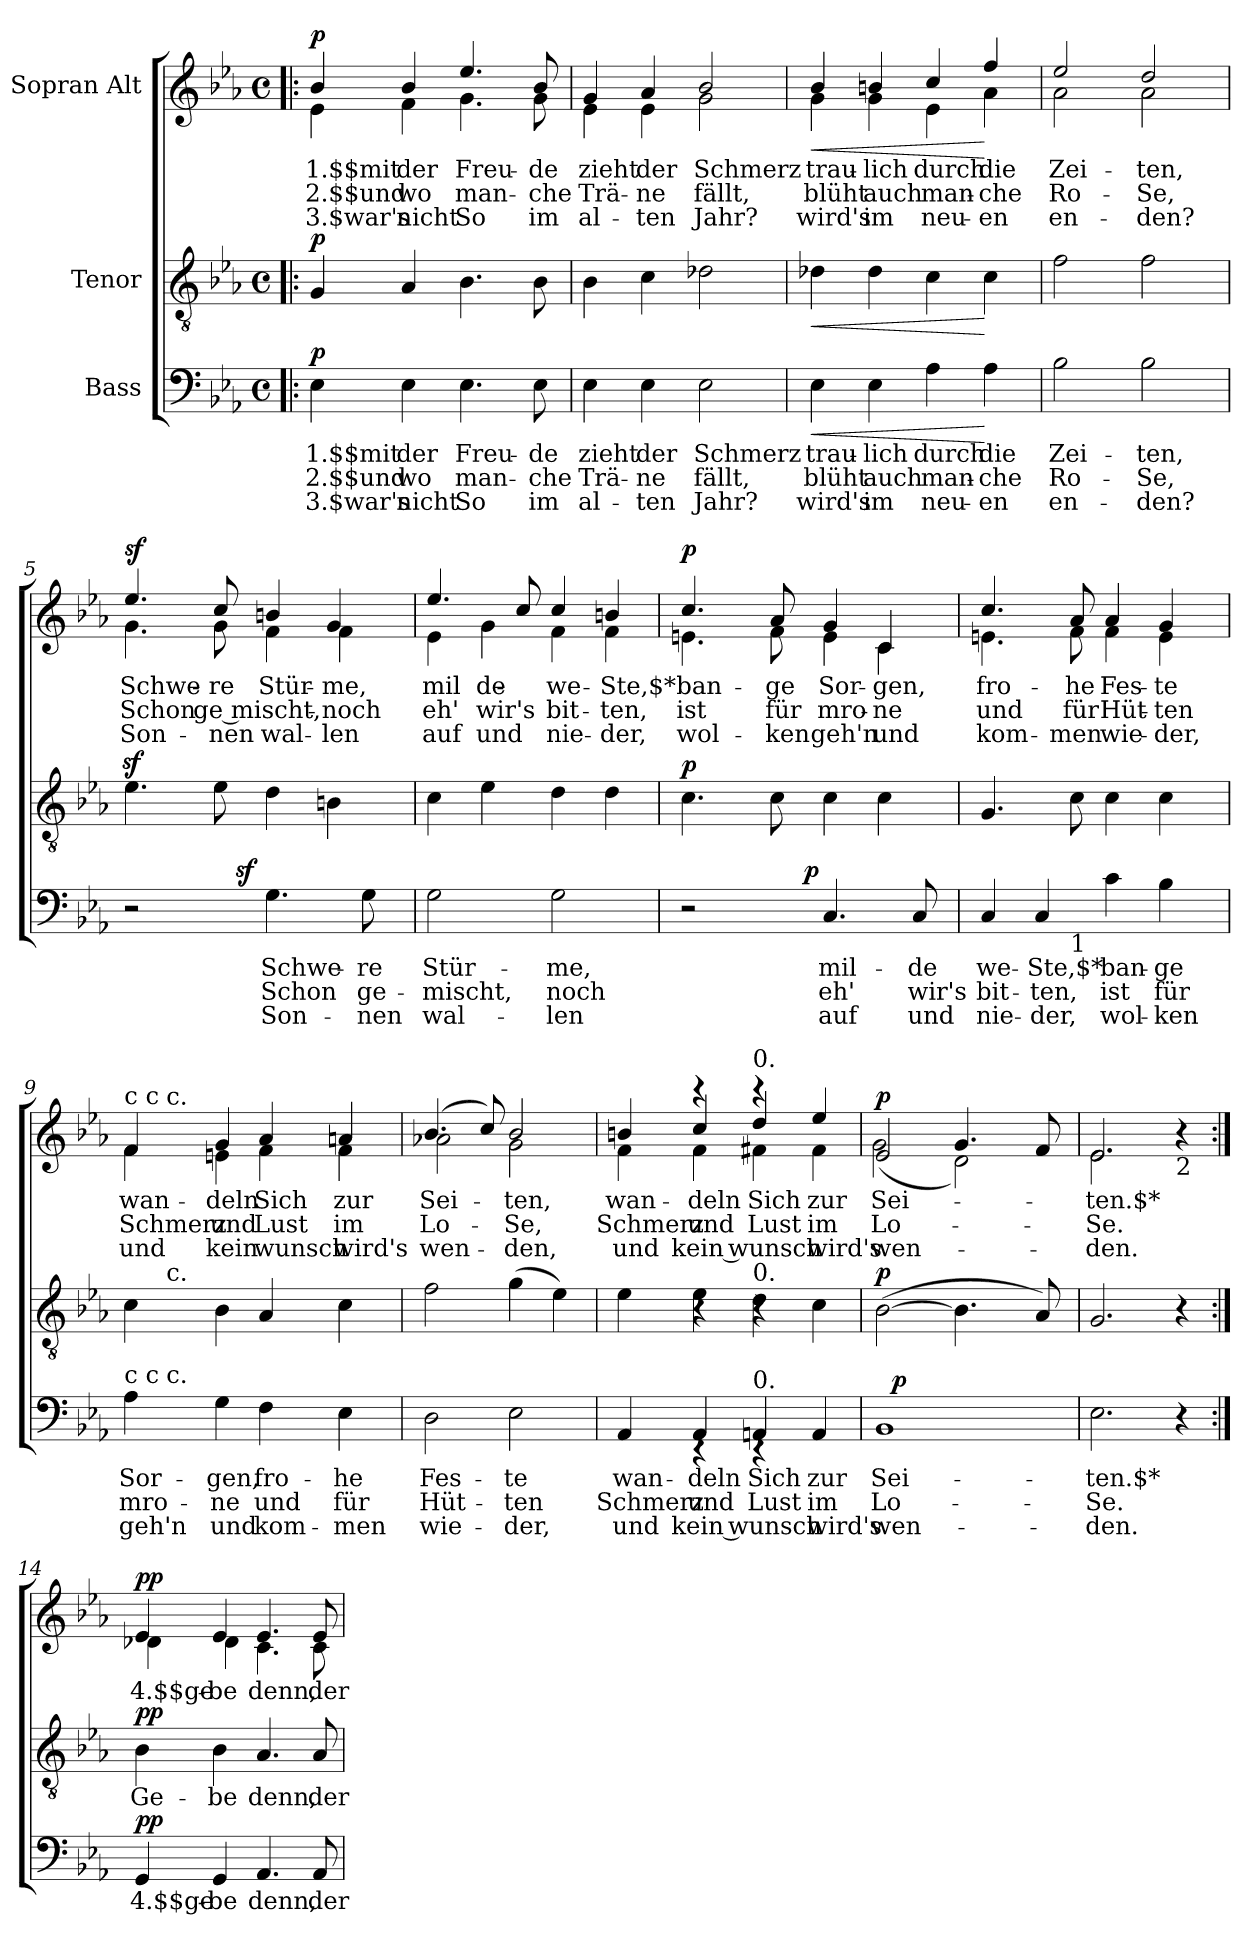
**kern	**text	**text	**text	**dynam	**kern	**text	**dynam	**kern	**text	**text	**text	**dynam
*part3	*part3	*part3	*part3	*part3	*part2	*part2	*part2	*part1	*part1	*part1	*part1	*part1
*staff3	*staff3	*staff3	*staff3	*staff3	*staff2	*staff2	*staff2	*staff1	*staff1	*staff1	*staff1	*staff1
*I"Bass	*	*	*	*	*I"Tenor	*	*	*I"Sopran  Alt	*	*	*	*
!!LO:PB:g=z
*stria5	*	*	*	*	*stria5	*	*	*stria5	*	*	*	*
*clefF4	*	*	*	*	*clefGv2	*	*	*clefG2	*	*	*	*
*k[b-e-a-]	*	*	*	*	*k[b-e-a-]	*	*	*k[b-e-a-]	*	*	*	*
*E-:	*	*	*	*	*E-:	*	*	*E-:	*	*	*	*
*M4/4	*	*	*	*	*M4/4	*	*	*M4/4	*	*	*	*
*met(c)	*	*	*	*	*met(c)	*	*	*met(c)	*	*	*	*
=1!|:	=1!|:	=1!|:	=1!|:	=1!|:	=1!|:	=1!|:	=1!|:	=1!|:	=1!|:	=1!|:	=1!|:	=1!|:
!	!LO:LY:b:cj	!LO:LY:b:cj	!LO:LY:b:cj	!LO:DY:a	!	!	!LO:DY:a	!	!LO:LY:b:cj	!LO:LY:b:cj	!LO:LY:b:cj	!LO:DY:a
*	*	*	*	*	*	*	*	*^	*	*	*	*
4E-\	1.$$mit	2.$$und	3.$war's	p	4G/	.	p	4b-/	4e-\	1.$$mit	2.$$und	3.$war's	p
!	!LO:LY:b:cj	!LO:LY:b:cj	!LO:LY:b:cj	!	!	!	!	!	!	!LO:LY:b:cj	!LO:LY:b:cj	!LO:LY:b:cj	!
4E-\	der	wo	nicht	.	4A-/	.	.	4b-/	4f\	der	wo	nicht	.
!	!LO:LY:b:cj	!LO:LY:b:cj	!LO:LY:b:cj	!	!	!	!	!	!	!LO:LY:b:cj	!LO:LY:b:cj	!LO:LY:b:cj	!
4.E-\	Freu-	-man-	-So	.	4.B-\	.	.	4.ee-/	4.g\	Freu-	-man-	-So	.
!	!LO:LY:b:cj	!LO:LY:b:cj	!LO:LY:b:cj	!	!	!	!	!	!	!LO:LY:b:cj	!LO:LY:b:cj	!LO:LY:b:cj	!
8E-\	de	che	im	.	8B-\	.	.	8b-/	8g\	de	che	im	.
=2	=2	=2	=2	=2	=2	=2	=2	=2	=2	=2	=2	=2	=2
!	!LO:LY:b:cj	!LO:LY:b:cj	!LO:LY:b:cj	!	!	!	!	!	!	!LO:LY:b:cj	!LO:LY:b:cj	!LO:LY:b:cj	!
4E-\	zieht	Trä-	-al-	.	4B-\	.	.	4g/	4e-\	zieht	Trä-	-al-	.
!	!LO:LY:b:cj	!LO:LY:b:cj	!LO:LY:b:cj	!	!	!	!	!	!	!LO:LY:b:cj	!LO:LY:b:cj	!LO:LY:b:cj	!
4E-\	-der	ne	ten	.	4c\	.	.	4a-/	4e-\	-der	ne	ten	.
!	!LO:LY:b:cj	!LO:LY:b:cj	!LO:LY:b:cj	!	!	!	!	!	!	!LO:LY:b:cj	!LO:LY:b:cj	!LO:LY:b:cj	!
2E-\	Schmerz	fällt,	Jahr?	.	2d-X\	.	.	2b-/	2g\	Schmerz	fällt,	Jahr?	.
=3	=3	=3	=3	=3	=3	=3	=3	=3	=3	=3	=3	=3	=3
!	!LO:LY:b:cj	!LO:LY:b:cj	!LO:LY:b:cj	!LO:HP:b	!	!	!LO:HP:b	!	!	!LO:LY:b:cj	!LO:LY:b:cj	!LO:LY:b:cj	!LO:HP:b
4E-\	trau-	-blüht	wird's	<	4d-X\	.	<	4b-/	4g\	trau-	-blüht	wird's	<
!	!LO:LY:b:cj	!LO:LY:b:cj	!LO:LY:b:cj	!	!	!	!	!	!	!LO:LY:b:cj	!LO:LY:b:cj	!LO:LY:b:cj	!
4E-\	lich	auch	im	.	4d-\	.	.	4bn/	4g\	lich	auch	im	.
!	!LO:LY:b:cj	!LO:LY:b:cj	!LO:LY:b:cj	!	!	!	!	!	!	!LO:LY:b:cj	!LO:LY:b:cj	!LO:LY:b:cj	!
4A-\	durch	man-	-neu-	.	4c\	.	.	4cc/	4e-\	durch	man-	-neu-	.
!	!LO:LY:b:cj	!LO:LY:b:cj	!LO:LY:b:cj	!	!	!	!	!	!	!LO:LY:b:cj	!LO:LY:b:cj	!LO:LY:b:cj	!
4A-\	-die	che	en	[	4c\	.	[	4ff/	4a-\	-die	che	en	[
=4	=4	=4	=4	=4	=4	=4	=4	=4	=4	=4	=4	=4	=4
!	!LO:LY:b:cj	!LO:LY:b:cj	!LO:LY:b:cj	!	!	!	!	!	!	!LO:LY:b:cj	!LO:LY:b:cj	!LO:LY:b:cj	!
2B-\	Zei-	-Ro-	-en-	.	2f\	.	.	2ee-/	2a-\	Zei-	-Ro-	-en-	.
!	!LO:LY:b:cj	!LO:LY:b:cj	!LO:LY:b:cj	!	!	!	!	!	!	!LO:LY:b:cj	!LO:LY:b:cj	!LO:LY:b:cj	!
2B-\	-ten,	Se,	den?	.	2f\	.	.	2dd/	2a-\	-ten,	Se,	den?	.
!!LO:LB:g=z	!!
=5	=5	=5	=5	=5	=5	=5	=5	=5	=5	=5	=5	=5	=5
!	!	!	!	!	!	!	!	!	!	!LO:LY:b:cj	!LO:LY:b:cj	!LO:LY:b:cj	!LO:DY:a
*^	*	*	*	*	*	*	*	*	*	*	*	*	*
2r	4ryy	.	.	.	.	4.e-z>\	.	.	4.ee-/	4.g\	Schwe-	-Schon	Son-	sf
.	8ryy	.	.	.	.	.	.	.	.	.	.	.	.	.
!	!	!	!	!	!	!	!	!	!	!	!LO:LY:b:cj	!LO:LY:b:cj	!LO:LY:b:cj	!
.	32.ryy	.	.	.	.	8e-\	.	.	8cc/	8g\	-re	ge mischt,-	-nen	.
!	!	!	!	!	!LO:DY:a	!	!	!	!	!	!	!	!	!
.	2ryy	.	.	.	sf	.	.	.	.	.	.	.	.	.
!	!	!LO:LY:b:cj	!LO:LY:b:cj	!LO:LY:b:cj	!	!	!	!	!	!	!LO:LY:b:cj	!	!LO:LY:b:cj	!
4.G\	.	Schwe-	-Schon	Son-	.	4d\	.	.	4bn/	4f\	Stür-	.	-wal-	.
!	!	!	!	!	!	!	!	!	!	!	!LO:LY:b:cj	!LO:LY:b:cj	!LO:LY:b:cj	!
.	.	.	.	.	.	4Bn\	.	.	4g/	4f\	-me,	noch	len	.
!	!	!LO:LY:b:cj	!LO:LY:b:cj	!LO:LY:b:cj	!	!	!	!	!	!	!	!	!	!
8G\	.	-re	ge-	-nen	.	.	.	.	.	.	.	.	.	.
.	16ryy	.	.	.	.	.	.	.	.	.	.	.	.	.
.	64ryy	.	.	.	.	.	.	.	.	.	.	.	.	.
=6	=6	=6	=6	=6	=6	=6	=6	=6	=6	=6	=6	=6	=6	=6
!	!	!LO:LY:b:cj	!LO:LY:b:cj	!LO:LY:b:cj	!	!	!	!	!	!	!LO:LY:b:cj	!LO:LY:b:cj	!LO:LY:b:cj	!
*v	*v	*	*	*	*	*	*	*	*	*	*	*	*	*
2G\	Stür-	-mischt,	wal-	.	4c\	.	.	4.ee-/	4e-\	mil-	-eh'	auf	.
!	!	!	!	!	!	!	!	!	!	!LO:LY:b:cj	!LO:LY:b:cj	!LO:LY:b:cj	!
.	.	.	.	.	4e-\	.	.	.	4g\	de	wir's	und	.
.	.	.	.	.	.	.	.	8cc/	.	.	.	.	.
!	!LO:LY:b:cj	!LO:LY:b:cj	!LO:LY:b:cj	!	!	!	!	!	!	!LO:LY:b:cj	!LO:LY:b:cj	!LO:LY:b:cj	!
2G\	-me,	noch	len	.	4d\	.	.	4cc/	4f\	we-	-bit-	-nie-	.
!	!	!	!	!	!	!	!	!	!	!LO:LY:b:cj	!LO:LY:b:cj	!LO:LY:b:cj	!
.	.	.	.	.	4d\	.	.	4bn/	4f\	-Ste,$*	ten,	der,	.
=7	=7	=7	=7	=7	=7	=7	=7	=7	=7	=7	=7	=7	=7
!	!	!	!	!	!	!	!LO:DY:a	!	!	!LO:LY:b:cj	!LO:LY:b:cj	!LO:LY:b:cj	!LO:DY:a
*^	*	*	*	*	*	*	*	*	*	*	*	*	*
2r	4ryy	.	.	.	.	4.c\	.	p	4.cc/	4.en\	ban-	-ist	wol-	p
.	8ryy	.	.	.	.	.	.	.	.	.	.	.	.	.
!	!	!	!	!	!	!	!	!	!	!	!LO:LY:b:cj	!LO:LY:b:cj	!LO:LY:b:cj	!
.	16ryy	.	.	.	.	8c\	.	.	8a-/	8f\	-ge	für	ken	.
.	64ryy	.	.	.	.	.	.	.	.	.	.	.	.	.
!	!	!	!	!	!LO:DY:a	!	!	!	!	!	!	!	!	!
.	2ryy	.	.	.	p	.	.	.	.	.	.	.	.	.
!	!	!LO:LY:b:cj	!LO:LY:b:cj	!LO:LY:b:cj	!	!	!	!	!	!	!LO:LY:b:cj	!LO:LY:b:cj	!LO:LY:b:cj	!
4.C/	.	mil-	-eh'	auf	.	4c\	.	.	4g/	4e\	Sor-	-mro-	-geh'n	.
!	!	!	!	!	!	!	!	!	!	!	!LO:LY:b:cj	!LO:LY:b:cj	!LO:LY:b:cj	!
.	.	.	.	.	.	4c\	.	.	4c/	4c\	gen,	ne	und	.
!	!	!LO:LY:b:cj	!LO:LY:b:cj	!LO:LY:b:cj	!	!	!	!	!	!	!	!	!	!
8C/	.	de	wir's	und	.	.	.	.	.	.	.	.	.	.
.	32.ryy	.	.	.	.	.	.	.	.	.	.	.	.	.
=8	=8	=8	=8	=8	=8	=8	=8	=8	=8	=8	=8	=8	=8	=8
!	!	!LO:LY:b:cj	!LO:LY:b:cj	!LO:LY:b:cj	!	!	!	!	!	!	!LO:LY:b:cj	!LO:LY:b:cj	!LO:LY:b:cj	!
4C/	4.ryy	we-	-bit-	-nie-	.	4.G/	.	.	4.cc/	4.en\	fro-	-und	kom-	.
!	!	!LO:LY:b:cj	!LO:LY:b:cj	!LO:LY:b:cj	!	!	!	!	!	!	!	!	!	!
4C/	.	-Ste,$*	ten,	der,	.	.	.	.	.	.	.	.	.	.
!	!LO:TX:b:t=1	!	!	!	!	!	!	!	!	!	!	!	!	!
!	!	!	!	!	!	!	!	!	!	!	!LO:LY:b:cj	!LO:LY:b:cj	!LO:LY:b:cj	!
.	2ryy	.	.	.	.	8c\	.	.	8a-/	8f\	-he	für	men	.
!	!	!LO:LY:b:cj	!LO:LY:b:cj	!LO:LY:b:cj	!	!	!	!	!	!	!LO:LY:b:cj	!LO:LY:b:cj	!LO:LY:b:cj	!
4c\	.	ban-	-ist	wol-	.	4c\	.	.	4a-/	4f\	Fes-	-Hüt-	-wie-	.
!	!	!LO:LY:b:cj	!LO:LY:b:cj	!LO:LY:b:cj	!	!	!	!	!	!	!LO:LY:b:cj	!LO:LY:b:cj	!LO:LY:b:cj	!
4B-\	.	-ge	für	ken	.	4c\	.	.	4g/	4e\	-te	ten	der,	.
.	8ryy	.	.	.	.	.	.	.	.	.	.	.	.	.
!!LO:LB:g=z
=9	=9	=9	=9	=9	=9	=9	=9	=9	=9	=9	=9	=9	=9	=9
!	!	!	!	!	!	!	!	!	!LO:TX:a:t=c c	!	!	!	!	!
!	!	!	!	!	!	!LO:TX:a:t=c c	!	!	!	!	!	!	!	!
!LO:TX:a:t=c c	!	!	!	!	!	!	!	!	!	!	!	!	!	!
!	!	!LO:LY:b:cj	!LO:LY:b:cj	!LO:LY:b:cj	!	!	!	!	!	!	!LO:LY:b:cj	!LO:LY:b:cj	!LO:LY:b:cj	!
*	*	*	*	*	*	*^	*	*	*	*^	*	*	*	*
4A-\	16..ryy	Sor-	-mro-	-geh'n	.	4c\	16..ryy	.	.	4f/	4f\	16..ryy	wan-	-Schmerz	und	.
!	!	!	!	!	!	!	!	!	!	!	!	!LO:TX:a:t=c.	!	!	!	!
!	!	!	!	!	!	!	!LO:TX:a:t=c.	!	!	!	!	!	!	!	!	!
!	!LO:TX:a:t=c.	!	!	!	!	!	!	!	!	!	!	!	!	!	!	!
.	2ryy	.	.	.	.	.	2ryy	.	.	.	.	2ryy	.	.	.	.
!	!	!LO:LY:b:cj	!LO:LY:b:cj	!LO:LY:b:cj	!	!	!	!	!	!	!	!	!LO:LY:b:cj	!LO:LY:b:cj	!LO:LY:b:cj	!
4G\	.	gen,	ne	und	.	4B-\	.	.	.	4g/	4en\	.	deln	und	kein	.
!	!	!LO:LY:b:cj	!LO:LY:b:cj	!LO:LY:b:cj	!	!	!	!	!	!	!	!	!LO:LY:b:cj	!LO:LY:b:cj	!LO:LY:b:cj	!
4F\	.	fro-	-und	kom-	.	4A-/	.	.	.	4a-/	4f\	.	Sich	Lust	wunsch	.
.	4ryy	.	.	.	.	.	4ryy	.	.	.	.	4ryy	.	.	.	.
!	!	!LO:LY:b:cj	!LO:LY:b:cj	!LO:LY:b:cj	!	!	!	!	!	!	!	!	!LO:LY:b:cj	!LO:LY:b:cj	!LO:LY:b:cj	!
4E-\	.	-he	für	men	.	4c\	.	.	.	4an/	4f\	.	zur	im	wird's	.
.	8ryy	.	.	.	.	.	8ryy	.	.	.	.	8ryy	.	.	.	.
.	64ryy	.	.	.	.	.	64ryy	.	.	.	.	64ryy	.	.	.	.
=10	=10	=10	=10	=10	=10	=10	=10	=10	=10	=10	=10	=10	=10	=10	=10	=10
!	!	!LO:LY:b:cj	!LO:LY:b:cj	!LO:LY:b:cj	!	!	!	!	!	!	!	!	!LO:LY:b:cj	!LO:LY:b:cj	!LO:LY:b	!
*v	*v	*	*	*	*	*	*	*	*	*	*v	*v	*	*	*	*
*	*	*	*	*	*v	*v	*	*	*	*	*	*	*	*
2D\	Fes-	-Hüt-	-wie-	.	2f\	.	.	(>4.b-/	2a-X\	Sei-	-Lo-	-wen-	.
.	.	.	.	.	.	.	.	8cc/)	.	.	.	.	.
!	!LO:LY:b:cj	!LO:LY:b:cj	!LO:LY:b:cj	!	!	!	!	!	!	!LO:LY:b:cj	!LO:LY:b:cj	!LO:LY:b:cj	!
2E-\	-te	ten	der,	.	(>4g\	.	.	2b-/	2g\	-ten,	Se,	den,	.
.	.	.	.	.	4e-\)	.	.	.	.	.	.	.	.
*	*	*	*	*	*	*	*	*v	*v	*	*	*	*
=11	=11	=11	=11	=11	=11	=11	=11	=11	=11	=11	=11	=11
!	!LO:LY:b:cj	!LO:LY:b:cj	!LO:LY:b:cj	!	!	!	!	!	!LO:LY:b:cj	!LO:LY:b:cj	!LO:LY:b:cj	!
*^	*	*	*	*	*^	*	*	*^	*	*	*	*
*	*	*	*	*	*	*	*	*	*	*	*^	*	*	*	*
4AA-/	4ryy	wan-	-Schmerz	und	.	4ryy	4e-\	.	.	4bn/	4f\	4ryy	wan-	-Schmerz	und	.
!	!	!LO:LY:b:cj	!LO:LY:b:cj	!LO:LY:b:cj	!	!	!	!	!	!	!	!	!LO:LY:b:cj	!LO:LY:b:cj	!LO:LY:b:cj	!
4AA->/	4rEE	deln	und	kein wunsch	.	4rA	4e->\	.	.	4cc>/	4f\	4rccc	deln	und	kein wunsch	.
!	!	!	!	!	!	!	!	!	!	!LO:TX:a:t=0.	!	!	!	!	!	!
!	!	!	!	!	!	!LO:TX:a:t=0.	!	!	!	!	!	!	!	!	!	!
!LO:TX:a:t=0.	!	!	!	!	!	!	!	!	!	!	!	!	!	!	!	!
!	!	!LO:LY:b:cj	!LO:LY:b:cj	!	!	!	!	!	!	!	!	!	!LO:LY:b:cj	!LO:LY:b:cj	!	!
4AAn/	4rEE	Sich	Lust	.	.	4rA	4d\	.	.	4rccc	4f#X\	4dd/	Sich	Lust	.	.
!	!	!LO:LY:b:cj	!LO:LY:b:cj	!LO:LY:b:cj	!	!	!	!	!	!	!	!	!LO:LY:b:cj	!LO:LY:b:cj	!LO:LY:b:cj	!
4AA/	4ryy	zur	im	wird's	.	4ryy	4c\	.	.	4ee-/	4f#\	4ryy	zur	im	wird's	.
=12	=12	=12	=12	=12	=12	=12	=12	=12	=12	=12	=12	=12	=12	=12	=12	=12
!	!	!LO:LY:b:cj	!LO:LY:b:cj	!LO:LY:b:cj	!	!	!	!	!LO:DY:a	!	!	!	!LO:LY:b:cj	!LO:LY:b:cj	!LO:LY:b	!LO:DY:a
*	*	*	*	*	*	*v	*v	*	*	*	*	*	*	*	*	*
*	*	*	*	*	*	*	*	*	*	*v	*v	*	*	*	*
1BB-	32.ryy	Sei-	-Lo-	-wen-	.	(>[>2B-\	.	p	2e-/	(>(<2g\	Sei-	-Lo-	-wen-	p
!	!	!	!	!	!LO:DY:a	!	!	!	!	!	!	!	!	!
.	2ryy	.	.	.	p	.	.	.	.	.	.	.	.	.
.	.	.	.	.	.	4.B-\]	.	.	4.g/	2d\)	.	.	.	.
.	4ryy	.	.	.	.	.	.	.	.	.	.	.	.	.
.	8ryy	.	.	.	.	.	.	.	.	.	.	.	.	.
.	.	.	.	.	.	8A-/)	.	.	8f/)	.	.	.	.	.
.	16ryy	.	.	.	.	.	.	.	.	.	.	.	.	.
.	64ryy	.	.	.	.	.	.	.	.	.	.	.	.	.
=13	=13	=13	=13	=13	=13	=13	=13	=13	=13	=13	=13	=13	=13	=13
!	!	!LO:LY:b:cj	!LO:LY:b:cj	!LO:LY:b:cj	!	!	!	!	!	!	!LO:LY:b:cj	!LO:LY:b:cj	!LO:LY:b:cj	!
*v	*v	*	*	*	*	*	*	*	*	*	*	*	*	*
2.E-\	-ten.$*	Se.	den.	.	2.G/	.	.	2.e-/	2.e-\	-ten.$*	Se.	den.	.
!	!	!	!	!	!	!	!	!LO:TX:b:t=2	!	!	!	!	!
4r	.	.	.	.	4r	.	.	4r	4ryy	.	.	.	.
!!LO:PB:g=z	!!
=14:|!	=14:|!	=14:|!	=14:|!	=14:|!	=14:|!	=14:|!	=14:|!	=14:|!	=14:|!	=14:|!	=14:|!	=14:|!	=14:|!
!	!LO:LY:b:rj	!	!	!LO:DY:a	!	!LO:LY:b:cj	!LO:DY:a	!	!	!LO:LY:b:rj	!	!	!LO:DY:a
4GG/	4.$$ge-	.	.	pp	4B-\	Ge-	pp	4e-/	4d-X\	4.$$ge-	.	.	pp
!	!LO:LY:b:cj	!	!	!	!	!LO:LY:b:cj	!	!	!	!LO:LY:b:cj	!	!	!
4GG/	-be	.	.	.	4B-\	-be	.	4e-/	4d-\	-be	.	.	.
!	!LO:LY:b:cj	!	!	!	!	!LO:LY:b:cj	!	!	!	!LO:LY:b:cj	!	!	!
4.AA-/	denn,	.	.	.	4.A-/	denn,	.	4.e-/	4.c\	denn,	.	.	.
!	!LO:LY:b:cj	!	!	!	!	!LO:LY:b:cj	!	!	!	!LO:LY:b:cj	!	!	!
8AA-/	der	.	.	.	8A-/	der	.	8e-/	8c\	der	.	.	.
*	*	*	*	*	*	*	*	*v	*v	*	*	*	*
=	=	=	=	=	=	=	=	=	=	=	=	=
*-	*-	*-	*-	*-	*-	*-	*-	*-	*-	*-	*-	*-
